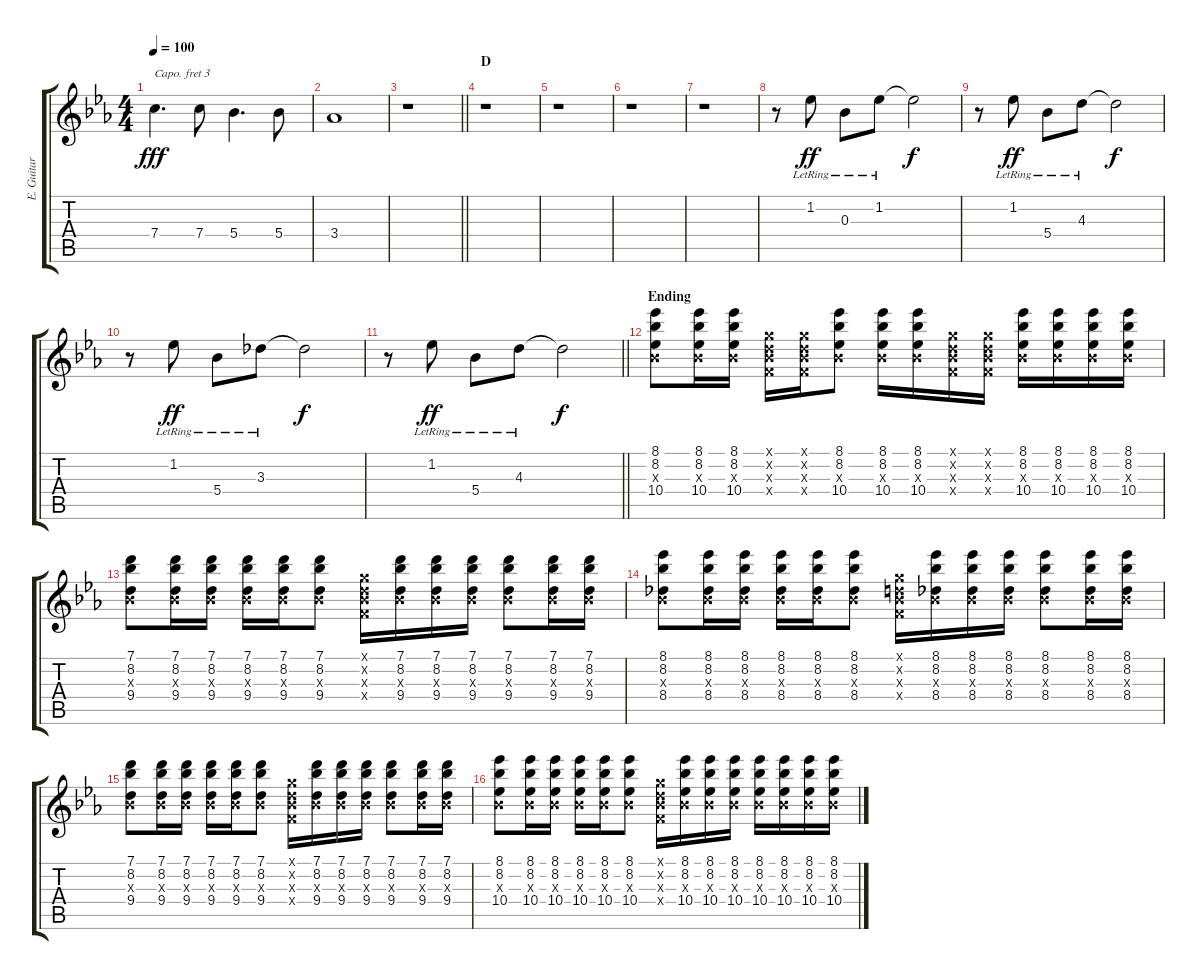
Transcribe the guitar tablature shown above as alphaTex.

\track ("E. Guitar II" "E. Guitar ") {instrument electricguitarjazz}
\staff {score tabs}
\capo 3
\tuning (E4 B3 G3 D3 A2 E2) {hide}
\ts (4 4)
\tempo 100
\clef g2
\ks eb
7.4.4{d dy fff} 7.4.8 5.4.4{d} 5.4.8 |
3.4.1 |
\barLineRight lightlight
r.1 |
\section ("" "D")
r.1 |
r.1 |
r.1 |
r.1 |
r.8 1.2{lr}.8{dy ff} 0.3{lr}.8 1.2{lr}.8 1.2{t}.2{dy f} |
r.8 1.2{lr}.8{dy ff} 5.4{lr}.8 4.3{lr}.8 4.3{t}.2{dy f} |
r.8 1.2{lr}.8{dy ff} 5.4{lr}.8 3.3{lr}.8 3.3{t}.2{dy f} |
\barLineRight lightlight
r.8 1.2{lr}.8{dy ff} 5.4{lr}.8 4.3{lr}.8 4.3{t}.2{dy f} |
\section ("" "Ending")
(8.1 8.2 0.3{x} 10.4).8 (8.1 8.2 0.3{x} 10.4).16 (8.1 8.2 0.3{x} 10.4).16 (0.1{x} 0.2{x} 0.3{x} 0.4{x}).16 (0.1{x} 0.2{x} 0.3{x} 0.4{x}).16 (8.1 8.2 0.3{x} 10.4).8 (8.1 8.2 0.3{x} 10.4).16 (8.1 8.2 0.3{x} 10.4).16 (0.1{x} 0.2{x} 0.3{x} 0.4{x}).16 (0.1{x} 0.2{x} 0.3{x} 0.4{x}).16 (8.1 8.2 0.3{x} 10.4).16 (8.1 8.2 0.3{x} 10.4).16 (8.1 8.2 0.3{x} 10.4).16 (8.1 8.2 0.3{x} 10.4).16 |
(7.1 8.2 0.3{x} 9.4).8 (7.1 8.2 0.3{x} 9.4).16 (7.1 8.2 0.3{x} 9.4).16 (7.1 8.2 0.3{x} 9.4).16 (7.1 8.2 0.3{x} 9.4).16 (7.1 8.2 0.3{x} 9.4).8 (0.1{x} 0.2{x} 0.3{x} 0.4{x}).16 (7.1 8.2 0.3{x} 9.4).16 (7.1 8.2 0.3{x} 9.4).16 (7.1 8.2 0.3{x} 9.4).16 (7.1 8.2 0.3{x} 9.4).8 (7.1 8.2 0.3{x} 9.4).16 (7.1 8.2 0.3{x} 9.4).16 |
(8.1 8.2 0.3{x} 8.4).8 (8.1 8.2 0.3{x} 8.4).16 (8.1 8.2 0.3{x} 8.4).16 (8.1 8.2 0.3{x} 8.4).16 (8.1 8.2 0.3{x} 8.4).16 (8.1 8.2 0.3{x} 8.4).8 (0.1{x} 0.2{x} 0.3{x} 0.4{x}).16 (8.1 8.2 0.3{x} 8.4).16 (8.1 8.2 0.3{x} 8.4).16 (8.1 8.2 0.3{x} 8.4).16 (8.1 8.2 0.3{x} 8.4).8 (8.1 8.2 0.3{x} 8.4).16 (8.1 8.2 0.3{x} 8.4).16 |
(7.1 8.2 0.3{x} 9.4).8 (7.1 8.2 0.3{x} 9.4).16 (7.1 8.2 0.3{x} 9.4).16 (7.1 8.2 0.3{x} 9.4).16 (7.1 8.2 0.3{x} 9.4).16 (7.1 8.2 0.3{x} 9.4).8 (0.1{x} 0.2{x} 0.3{x} 0.4{x}).16 (7.1 8.2 0.3{x} 9.4).16 (7.1 8.2 0.3{x} 9.4).16 (7.1 8.2 0.3{x} 9.4).16 (7.1 8.2 0.3{x} 9.4).8 (7.1 8.2 0.3{x} 9.4).16 (7.1 8.2 0.3{x} 9.4).16 |
(8.1 8.2 0.3{x} 10.4).8 (8.1 8.2 0.3{x} 10.4).16 (8.1 8.2 0.3{x} 10.4).16 (8.1 8.2 0.3{x} 10.4).16 (8.1 8.2 0.3{x} 10.4).16 (8.1 8.2 0.3{x} 10.4).8 (0.1{x} 0.2{x} 0.3{x} 0.4{x}).16 (8.1 8.2 0.3{x} 10.4).16 (8.1 8.2 0.3{x} 10.4).16 (8.1 8.2 0.3{x} 10.4).16 (8.1 8.2 0.3{x} 10.4).16 (8.1 8.2 0.3{x} 10.4).16 (8.1 8.2 0.3{x} 10.4).16 (8.1 8.2 0.3{x} 10.4).16
